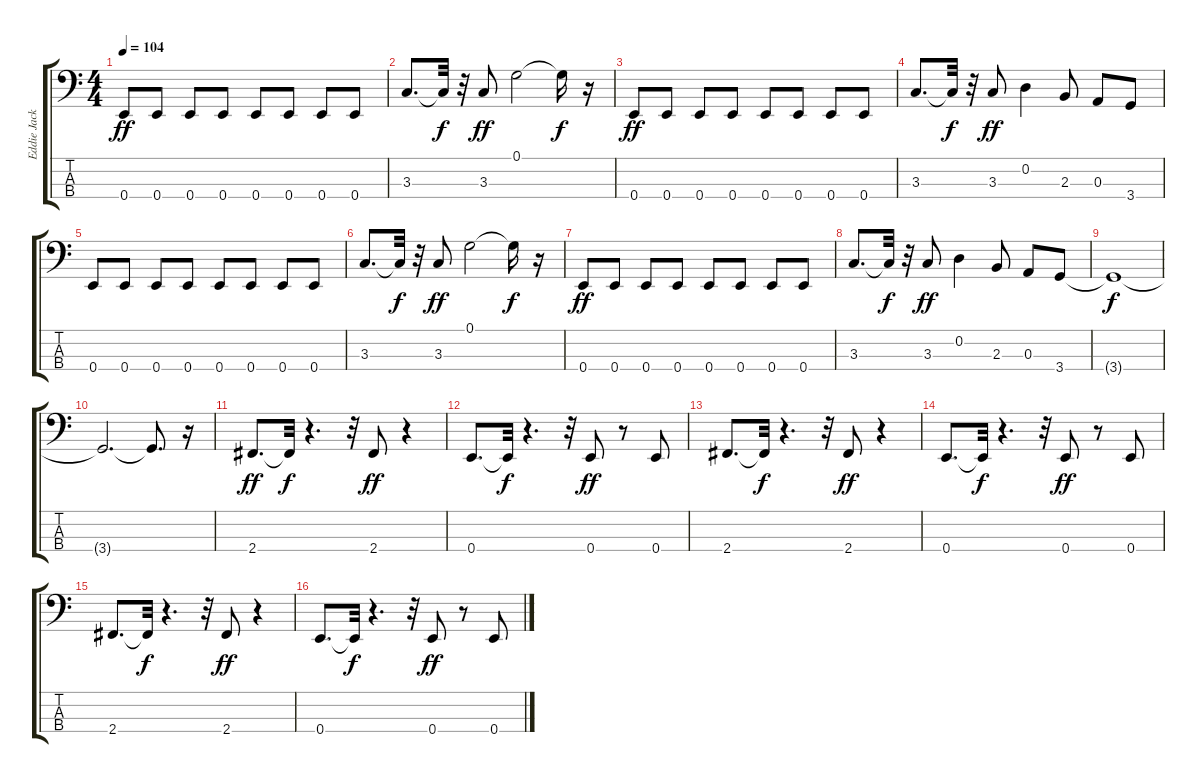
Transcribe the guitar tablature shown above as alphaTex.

\track ("Eddie Jackson" "Eddie Jack") {instrument electricbassfinger}
\staff {score tabs}
\tuning (G2 D2 A1 E1) {hide}
\ts (4 4)
\tempo 104
\clef f4
\ks c
0.4.8{dy ff} 0.4.8 0.4.8 0.4.8 0.4.8 0.4.8 0.4.8 0.4.8 |
3.3.8{d} 3.3{t}.32{dy f} r.32 3.3.8{dy ff} 0.1.2 0.1{t}.16{dy f} r.16 |
0.4.8{dy ff} 0.4.8 0.4.8 0.4.8 0.4.8 0.4.8 0.4.8 0.4.8 |
3.3.8{d} 3.3{t}.32{dy f} r.32 3.3.8{dy ff} 0.2.4 2.3.8 0.3.8 3.4.8 |
0.4.8 0.4.8 0.4.8 0.4.8 0.4.8 0.4.8 0.4.8 0.4.8 |
3.3.8{d} 3.3{t}.32{dy f} r.32 3.3.8{dy ff} 0.1.2 0.1{t}.16{dy f} r.16 |
0.4.8{dy ff} 0.4.8 0.4.8 0.4.8 0.4.8 0.4.8 0.4.8 0.4.8 |
3.3.8{d} 3.3{t}.32{dy f} r.32 3.3.8{dy ff} 0.2.4 2.3.8 0.3.8 3.4.8 |
3.4{t}.1{dy f} |
3.4{t}.2{d} 3.4{t}.8{d} r.16 |
2.4.8{d dy ff instrument slapbass1} 2.4{t}.32{dy f} r.4{d} r.32 2.4.8{dy ff} r.4 |
0.4.8{d} 0.4{t}.32{dy f} r.4{d} r.32 0.4.8{dy ff} r.8 0.4.8 |
2.4.8{d} 2.4{t}.32{dy f} r.4{d} r.32 2.4.8{dy ff} r.4 |
0.4.8{d} 0.4{t}.32{dy f} r.4{d} r.32 0.4.8{dy ff} r.8 0.4.8 |
2.4.8{d} 2.4{t}.32{dy f} r.4{d} r.32 2.4.8{dy ff} r.4 |
0.4.8{d} 0.4{t}.32{dy f} r.4{d} r.32 0.4.8{dy ff} r.8 0.4.8
